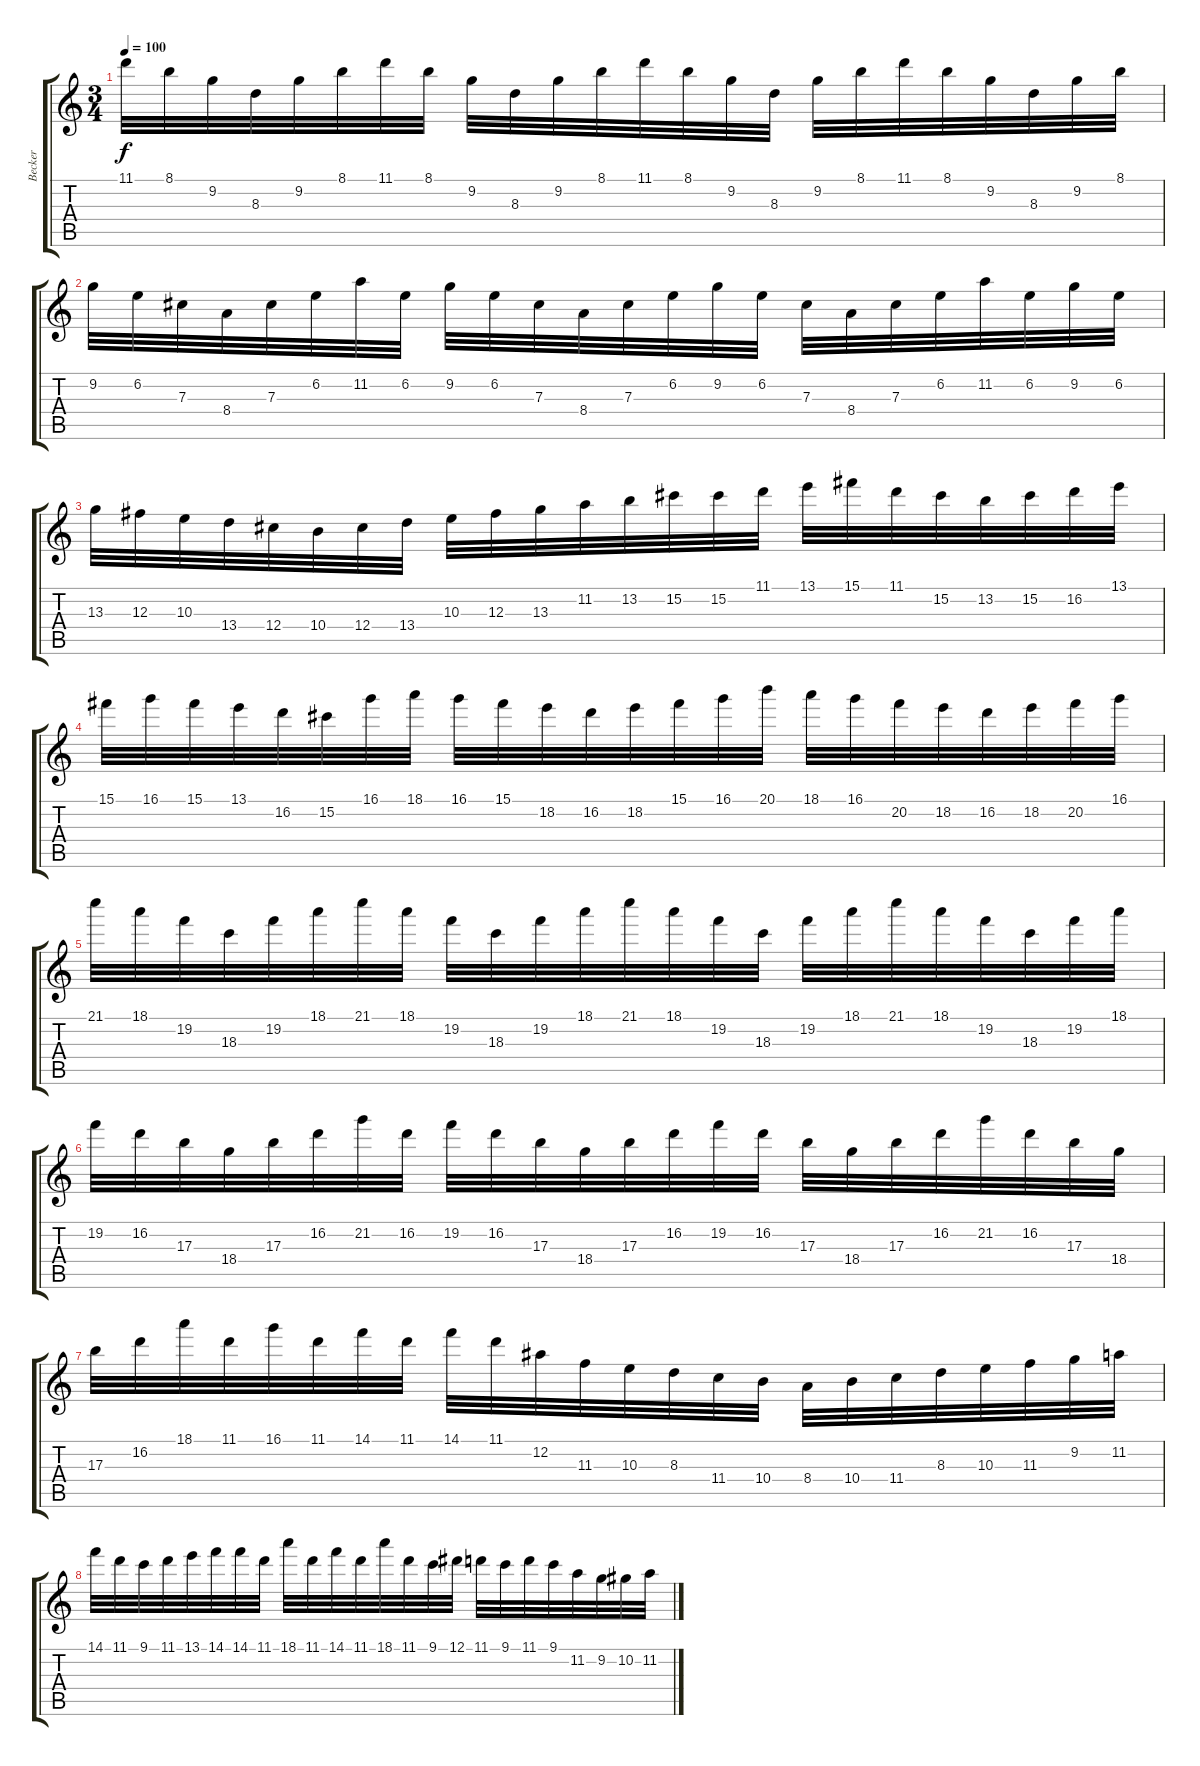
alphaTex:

\track ("Becker" "Becker") {instrument overdrivenguitar}
\staff {score tabs}
\tuning (Eb4 Bb3 Gb3 Db3 Ab2 Eb2) {hide}
\ts (3 4)
\tempo 100
\clef g2
\ks c
11.1.32{dy f} 8.1.32 9.2.32 8.3.32 9.2.32 8.1.32 11.1.32 8.1.32 9.2.32 8.3.32 9.2.32 8.1.32 11.1.32 8.1.32 9.2.32 8.3.32 9.2.32 8.1.32 11.1.32 8.1.32 9.2.32 8.3.32 9.2.32 8.1.32 |
9.2.32 6.2.32 7.3.32 8.4.32 7.3.32 6.2.32 11.2.32 6.2.32 9.2.32 6.2.32 7.3.32 8.4.32 7.3.32 6.2.32 9.2.32 6.2.32 7.3.32 8.4.32 7.3.32 6.2.32 11.2.32 6.2.32 9.2.32 6.2.32 |
13.3.32 12.3.32 10.3.32 13.4.32 12.4.32 10.4.32 12.4.32 13.4.32 10.3.32 12.3.32 13.3.32 11.2.32 13.2.32 15.2.32 15.2.32 11.1.32 13.1.32 15.1.32 11.1.32 15.2.32 13.2.32 15.2.32 16.2.32 13.1.32 |
15.1.32 16.1.32 15.1.32 13.1.32 16.2.32 15.2.32 16.1.32 18.1.32 16.1.32 15.1.32 18.2.32 16.2.32 18.2.32 15.1.32 16.1.32 20.1.32 18.1.32 16.1.32 20.2.32 18.2.32 16.2.32 18.2.32 20.2.32 16.1.32 |
21.1.32 18.1.32 19.2.32 18.3.32 19.2.32 18.1.32 21.1.32 18.1.32 19.2.32 18.3.32 19.2.32 18.1.32 21.1.32 18.1.32 19.2.32 18.3.32 19.2.32 18.1.32 21.1.32 18.1.32 19.2.32 18.3.32 19.2.32 18.1.32 |
19.2.32 16.2.32 17.3.32 18.4.32 17.3.32 16.2.32 21.2.32 16.2.32 19.2.32 16.2.32 17.3.32 18.4.32 17.3.32 16.2.32 19.2.32 16.2.32 17.3.32 18.4.32 17.3.32 16.2.32 21.2.32 16.2.32 17.3.32 18.4.32 |
17.3.32 16.2.32 18.1.32 11.1.32 16.1.32 11.1.32 14.1.32 11.1.32 14.1.32 11.1.32 12.2.32 11.3.32 10.3.32 8.3.32 11.4.32 10.4.32 8.4.32 10.4.32 11.4.32 8.3.32 10.3.32 11.3.32 9.2.32 11.2.32 |
14.1.32 11.1.32 9.1.32 11.1.32 13.1.32 14.1.32 14.1.32 11.1.32 18.1.32 11.1.32 14.1.32 11.1.32 18.1.32 11.1.32 9.1.32 12.1.32 11.1.32 9.1.32 11.1.32 9.1.32 11.2.32 9.2.32 10.2.32 11.2.32
